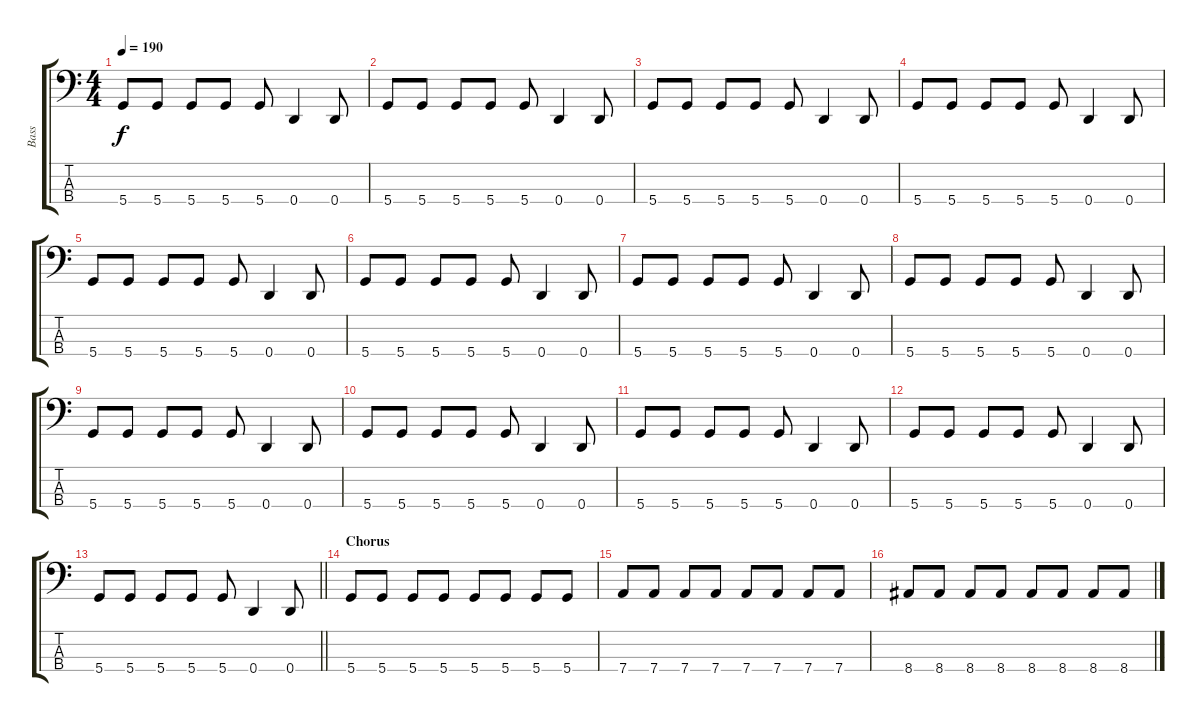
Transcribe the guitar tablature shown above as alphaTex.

\track ("Bass" "Bass") {instrument electricbassfinger}
\staff {score tabs}
\tuning (G2 D2 A1 D1) {hide}
\ts (4 4)
\tempo 190
\clef f4
\ks c
5.4.8{dy f} 5.4.8 5.4.8 5.4.8 5.4.8 0.4.4 0.4.8 |
5.4.8 5.4.8 5.4.8 5.4.8 5.4.8 0.4.4 0.4.8 |
5.4.8 5.4.8 5.4.8 5.4.8 5.4.8 0.4.4 0.4.8 |
5.4.8 5.4.8 5.4.8 5.4.8 5.4.8 0.4.4 0.4.8 |
5.4.8 5.4.8 5.4.8 5.4.8 5.4.8 0.4.4 0.4.8 |
5.4.8 5.4.8 5.4.8 5.4.8 5.4.8 0.4.4 0.4.8 |
5.4.8 5.4.8 5.4.8 5.4.8 5.4.8 0.4.4 0.4.8 |
5.4.8 5.4.8 5.4.8 5.4.8 5.4.8 0.4.4 0.4.8 |
5.4.8 5.4.8 5.4.8 5.4.8 5.4.8 0.4.4 0.4.8 |
5.4.8 5.4.8 5.4.8 5.4.8 5.4.8 0.4.4 0.4.8 |
5.4.8 5.4.8 5.4.8 5.4.8 5.4.8 0.4.4 0.4.8 |
5.4.8 5.4.8 5.4.8 5.4.8 5.4.8 0.4.4 0.4.8 |
\barLineRight lightlight
5.4.8 5.4.8 5.4.8 5.4.8 5.4.8 0.4.4 0.4.8 |
\section ("" "Chorus")
5.4.8 5.4.8 5.4.8 5.4.8 5.4.8 5.4.8 5.4.8 5.4.8 |
7.4.8 7.4.8 7.4.8 7.4.8 7.4.8 7.4.8 7.4.8 7.4.8 |
8.4.8 8.4.8 8.4.8 8.4.8 8.4.8 8.4.8 8.4.8 8.4.8
